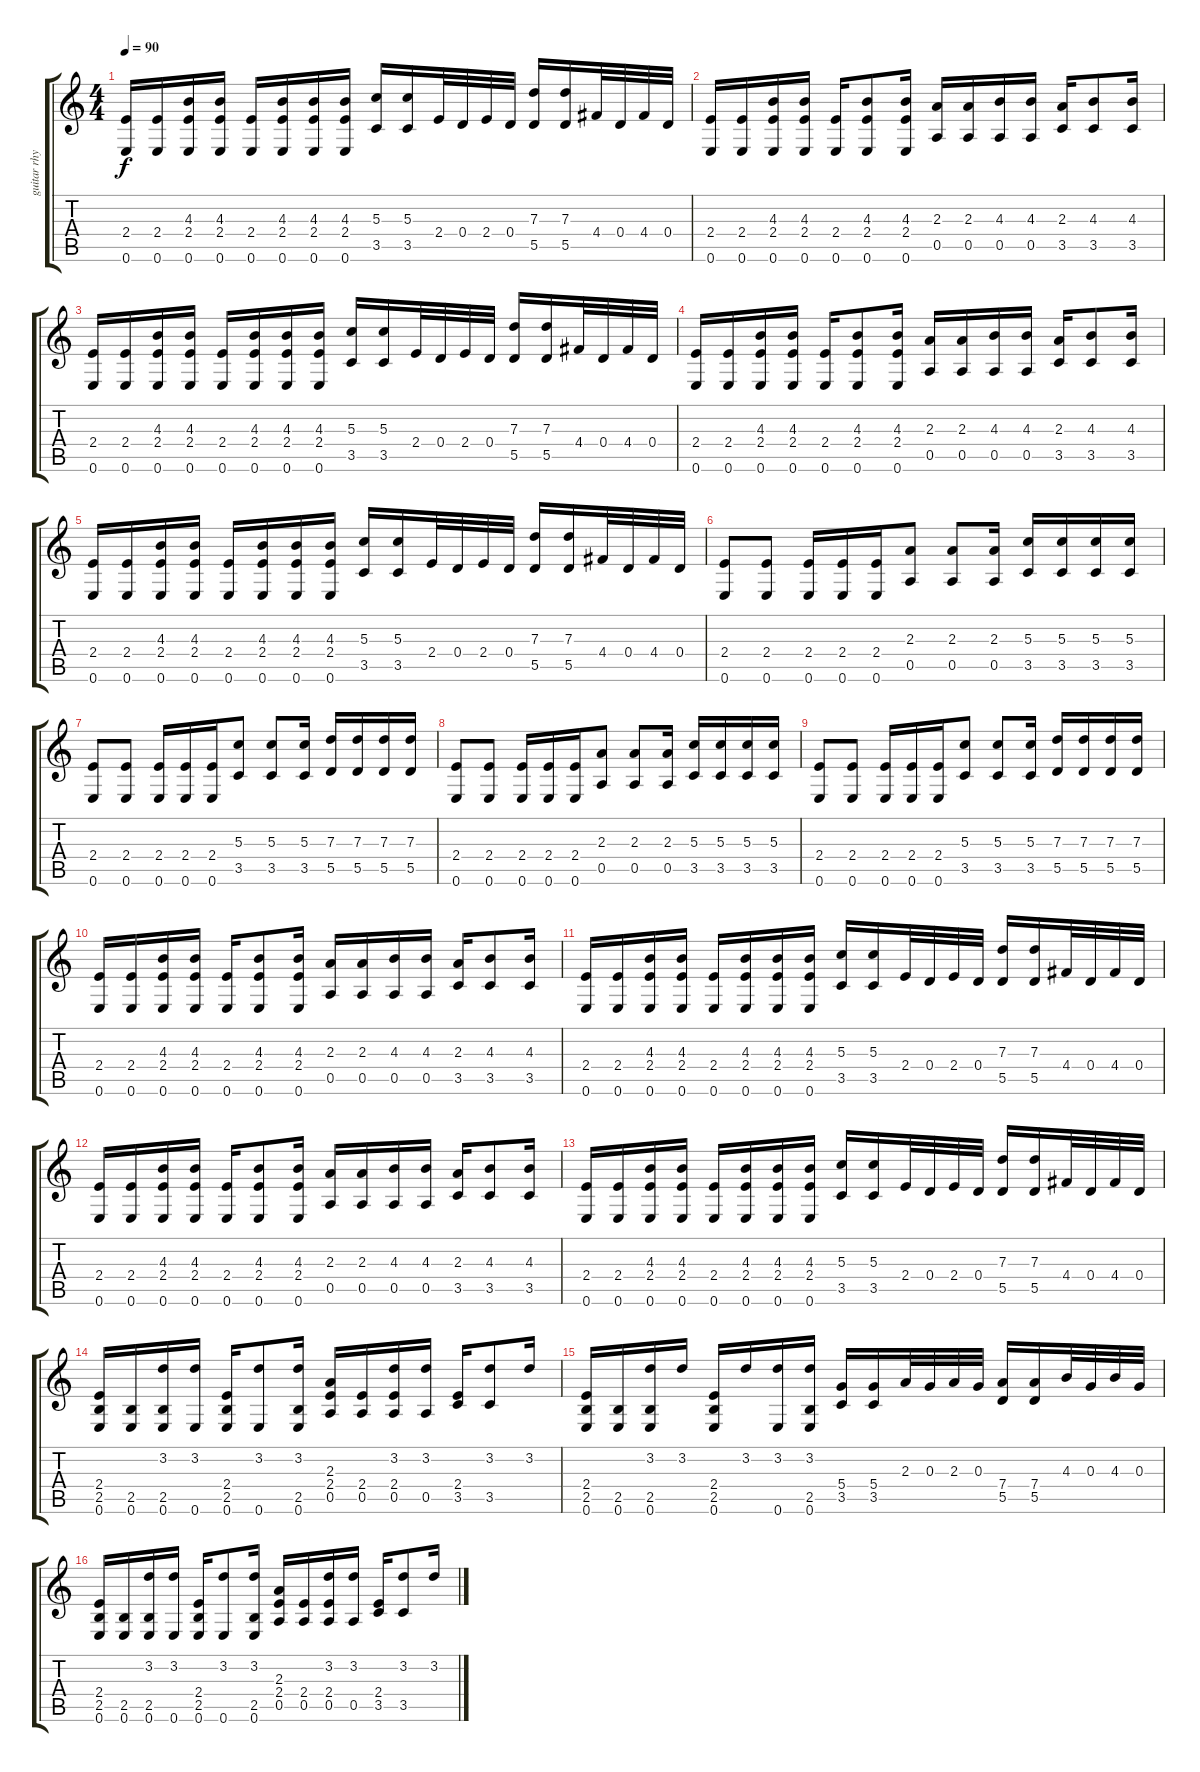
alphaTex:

\track ("guitar rhythm right" "guitar rhy") {instrument distortionguitar}
\staff {score tabs}
\tuning (E4 B3 G3 D3 A2 E2) {hide}
\ts (4 4)
\tempo 90
\clef g2
\ks c
(2.4 0.6).16{dy f} (2.4 0.6).16 (4.3 2.4 0.6).16 (4.3 2.4 0.6).16 (2.4 0.6).16 (4.3 2.4 0.6).16 (4.3 2.4 0.6).16 (4.3 2.4 0.6).16 (5.3 3.5).16 (5.3 3.5).16 2.4.32 0.4.32 2.4.32 0.4.32 (7.3 5.5).16 (7.3 5.5).16 4.4.32 0.4.32 4.4.32 0.4.32 |
(2.4 0.6).16 (2.4 0.6).16 (4.3 2.4 0.6).16 (4.3 2.4 0.6).16 (2.4 0.6).16 (4.3 2.4 0.6).8 (4.3 2.4 0.6).16 (2.3 0.5).16 (2.3 0.5).16 (4.3 0.5).16 (4.3 0.5).16 (2.3 3.5).16 (4.3 3.5).8 (4.3 3.5).16 |
(2.4 0.6).16 (2.4 0.6).16 (4.3 2.4 0.6).16 (4.3 2.4 0.6).16 (2.4 0.6).16 (4.3 2.4 0.6).16 (4.3 2.4 0.6).16 (4.3 2.4 0.6).16 (5.3 3.5).16 (5.3 3.5).16 2.4.32 0.4.32 2.4.32 0.4.32 (7.3 5.5).16 (7.3 5.5).16 4.4.32 0.4.32 4.4.32 0.4.32 |
(2.4 0.6).16 (2.4 0.6).16 (4.3 2.4 0.6).16 (4.3 2.4 0.6).16 (2.4 0.6).16 (4.3 2.4 0.6).8 (4.3 2.4 0.6).16 (2.3 0.5).16 (2.3 0.5).16 (4.3 0.5).16 (4.3 0.5).16 (2.3 3.5).16 (4.3 3.5).8 (4.3 3.5).16 |
(2.4 0.6).16 (2.4 0.6).16 (4.3 2.4 0.6).16 (4.3 2.4 0.6).16 (2.4 0.6).16 (4.3 2.4 0.6).16 (4.3 2.4 0.6).16 (4.3 2.4 0.6).16 (5.3 3.5).16 (5.3 3.5).16 2.4.32 0.4.32 2.4.32 0.4.32 (7.3 5.5).16 (7.3 5.5).16 4.4.32 0.4.32 4.4.32 0.4.32 |
(2.4 0.6).8{volume 12} (2.4 0.6).8 (2.4 0.6).16 (2.4 0.6).16 (2.4 0.6).16 (2.3 0.5).8 (2.3 0.5).8 (2.3 0.5).16 (5.3 3.5).16 (5.3 3.5).16 (5.3 3.5).16 (5.3 3.5).16 |
(2.4 0.6).8 (2.4 0.6).8 (2.4 0.6).16 (2.4 0.6).16 (2.4 0.6).16 (5.3 3.5).8 (5.3 3.5).8 (5.3 3.5).16 (7.3 5.5).16 (7.3 5.5).16 (7.3 5.5).16 (7.3 5.5).16 |
(2.4 0.6).8 (2.4 0.6).8 (2.4 0.6).16 (2.4 0.6).16 (2.4 0.6).16 (2.3 0.5).8 (2.3 0.5).8 (2.3 0.5).16 (5.3 3.5).16 (5.3 3.5).16 (5.3 3.5).16 (5.3 3.5).16 |
(2.4 0.6).8 (2.4 0.6).8 (2.4 0.6).16 (2.4 0.6).16 (2.4 0.6).16 (5.3 3.5).8 (5.3 3.5).8 (5.3 3.5).16 (7.3 5.5).16 (7.3 5.5).16 (7.3 5.5).16 (7.3 5.5).16 |
(2.4 0.6).16{volume 10} (2.4 0.6).16 (4.3 2.4 0.6).16 (4.3 2.4 0.6).16 (2.4 0.6).16 (4.3 2.4 0.6).8 (4.3 2.4 0.6).16 (2.3 0.5).16 (2.3 0.5).16 (4.3 0.5).16 (4.3 0.5).16 (2.3 3.5).16 (4.3 3.5).8 (4.3 3.5).16 |
(2.4 0.6).16 (2.4 0.6).16 (4.3 2.4 0.6).16 (4.3 2.4 0.6).16 (2.4 0.6).16 (4.3 2.4 0.6).16 (4.3 2.4 0.6).16 (4.3 2.4 0.6).16 (5.3 3.5).16 (5.3 3.5).16 2.4.32 0.4.32 2.4.32 0.4.32 (7.3 5.5).16 (7.3 5.5).16 4.4.32 0.4.32 4.4.32 0.4.32 |
(2.4 0.6).16 (2.4 0.6).16 (4.3 2.4 0.6).16 (4.3 2.4 0.6).16 (2.4 0.6).16 (4.3 2.4 0.6).8 (4.3 2.4 0.6).16 (2.3 0.5).16 (2.3 0.5).16 (4.3 0.5).16 (4.3 0.5).16 (2.3 3.5).16 (4.3 3.5).8 (4.3 3.5).16 |
(2.4 0.6).16 (2.4 0.6).16 (4.3 2.4 0.6).16 (4.3 2.4 0.6).16 (2.4 0.6).16 (4.3 2.4 0.6).16 (4.3 2.4 0.6).16 (4.3 2.4 0.6).16 (5.3 3.5).16 (5.3 3.5).16 2.4.32 0.4.32 2.4.32 0.4.32 (7.3 5.5).16 (7.3 5.5).16 4.4.32 0.4.32 4.4.32 0.4.32 |
(2.4 2.5 0.6).16 (2.5 0.6).16 (3.2 2.5 0.6).16 (3.2 0.6).16 (2.4 2.5 0.6).16 (3.2 0.6).8 (3.2 2.5 0.6).16 (2.3 2.4 0.5).16 (2.4 0.5).16 (3.2 2.4 0.5).16 (3.2 0.5).16 (2.4 3.5).16 (3.2 3.5).8 3.2.16 |
(2.4 2.5 0.6).16 (2.5 0.6).16 (3.2 2.5 0.6).16 3.2.16 (2.4 2.5 0.6).16 3.2.16 (3.2 0.6).16 (3.2 2.5 0.6).16 (5.4 3.5).16 (5.4 3.5).16 2.3.32 0.3.32 2.3.32 0.3.32 (7.4 5.5).16 (7.4 5.5).16 4.3.32 0.3.32 4.3.32 0.3.32 |
(2.4 2.5 0.6).16 (2.5 0.6).16 (3.2 2.5 0.6).16 (3.2 0.6).16 (2.4 2.5 0.6).16 (3.2 0.6).8 (3.2 2.5 0.6).16 (2.3 2.4 0.5).16 (2.4 0.5).16 (3.2 2.4 0.5).16 (3.2 0.5).16 (2.4 3.5).16 (3.2 3.5).8 3.2.16
